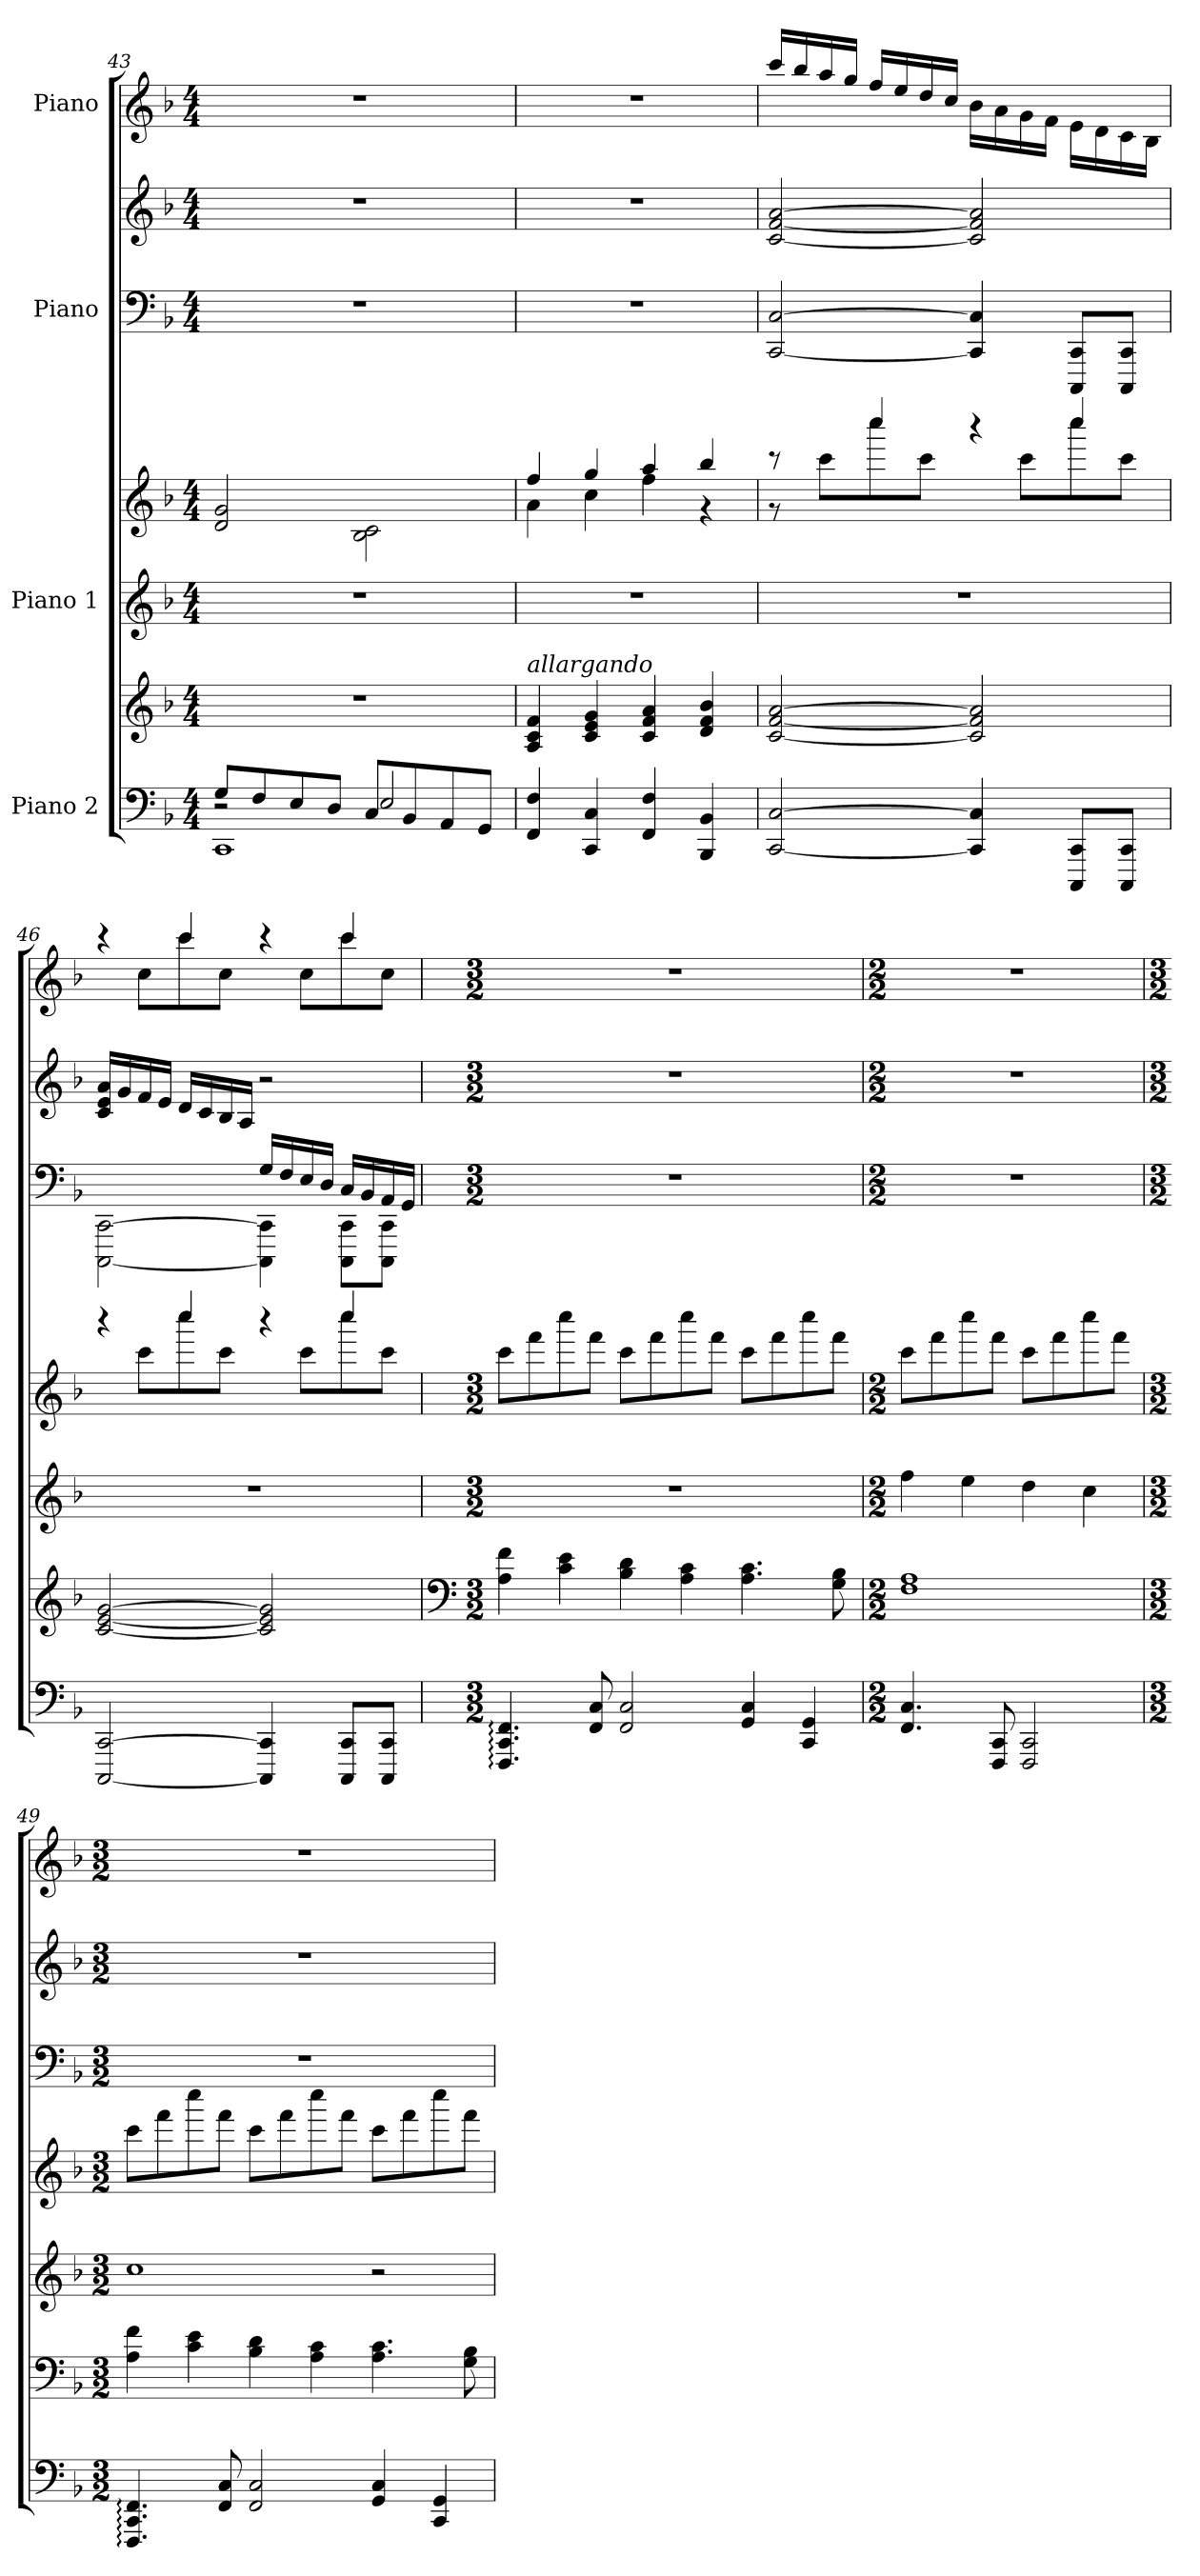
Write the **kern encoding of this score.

**kern	**kern	**kern	**kern	**kern	**kern	**kern
*part4	*part4	*part3	*part3	*part2	*part2	*part1
*staff7	*staff6	*staff5	*staff4	*staff3	*staff2	*staff1
*I"Piano 2	*	*I"Piano 1	*	*I"Piano	*	*I"Piano
*clefF4	*clefG2	*clefG2	*clefG2	*clefF4	*clefG2	*clefG2
*k[b-]	*k[b-]	*k[b-]	*k[b-]	*k[b-]	*k[b-]	*k[b-]
*M4/4	*M4/4	*M4/4	*M4/4	*M4/4	*M4/4	*M4/4
=43	=43	=43	=43	=43	=43	=43
*^	*	*	*	*	*	*
*	*^	*	*	*	*	*	*
8G/L	1CC	2r	1r	1r	2d/ 2g/	1r	1r	1r
8F/	.	.	.	.	.	.	.	.
8E/	.	.	.	.	.	.	.	.
8D/J	.	.	.	.	.	.	.	.
8C/L	.	2E/	.	.	2B-\ 2c\	.	.	.
8BB-/	.	.	.	.	.	.	.	.
8AA/	.	.	.	.	.	.	.	.
8GG/J	.	.	.	.	.	.	.	.
*v	*v	*v	*	*	*	*	*	*
=44	=44	=44	=44	=44	=44	=44
*	*	*	*^	*	*	*
!	!LO:TX:a:i:t=allargando	!	!	!	!	!	!
4FF/ 4F/	4A/ 4c/ 4f/	1r	4ff/	4a<\	1r	1r	1r
4CC/ 4C/	4c/ 4e/ 4g/	.	4gg/	4cc\	.	.	.
4FF/ 4F/	4c/ 4f/ 4a/	.	4aa/	4ff\	.	.	.
4BBB-/ 4BB-/	4d/ 4f/ 4b-/	.	4bb-/	4r	.	.	.
=45	=45	=45	=45	=45	=45	=45	=45
*	*	*	*	*	*	*	*8va
[2CC/ [2C/	[2c/ [2f/ [2a/	1r	8r	8r	[2CC/ [2C/	[2c/ [2f/ [2a/	16cccc/LL
.	.	.	.	.	.	.	16bbb-/
.	.	.	8ryy	8ccc\L	.	.	16aaa/
.	.	.	.	.	.	.	16ggg/JJ
.	.	.	4cccc/	8cccc\	.	.	16fff/LL
.	.	.	.	.	.	.	16eee/
.	.	.	.	8ccc\J	.	.	16ddd/
.	.	.	.	.	.	.	16ccc/JJ
4CC/] 4C/]	2c/] 2f/] 2a/]	.	4r	8ryy	4CC/] 4C/]	2c/] 2f/] 2a/]	16bb-\LL
.	.	.	.	.	.	.	16aa\
.	.	.	.	8ccc\L	.	.	16gg\
.	.	.	.	.	.	.	16ff\JJ
8CCC/ 8CC/L	.	.	4cccc/	8cccc\	8CCC/ 8CC/L	.	16ee\LL
.	.	.	.	.	.	.	16dd\
8CCC/ 8CC/J	.	.	.	8ccc\J	8CCC/ 8CC/J	.	16cc\
.	.	.	.	.	.	.	16b-\JJ
=46	=46	=46	=46	=46	=46	=46	=46
*	*	*	*	*	*^	*	*^
[2CCC/ [2CC/	[2c/ [2e/ [2g/	1r	4r	8ryy	2ryy	[2CCC\ [2CC\	16c/ 16e/ 16a/LL	4r	8ryy
.	.	.	.	.	.	.	16g/	.	.
.	.	.	.	8ccc\L	.	.	16f/	.	8ccc\L
.	.	.	.	.	.	.	16e/JJ	.	.
.	.	.	4cccc/	8cccc\	.	.	16d/LL	4cccc/	8cccc\
.	.	.	.	.	.	.	16c/	.	.
.	.	.	.	8ccc\J	.	.	16B-/	.	8ccc\J
.	.	.	.	.	.	.	16A/JJ	.	.
4CCC/] 4CC/]	2c/] 2e/] 2g/]	.	4r	8ryy	16G/LL	4CCC\] 4CC\]	2r	4r	8ryy
.	.	.	.	.	16F/	.	.	.	.
.	.	.	.	8ccc\L	16E/	.	.	.	8ccc\L
.	.	.	.	.	16D/JJ	.	.	.	.
8CCC/ 8CC/L	.	.	4cccc/	8cccc\	16C/LL	8CCC\ 8CC\L	.	4cccc/	8cccc\
.	.	.	.	.	16BB-/	.	.	.	.
8CCC/ 8CC/J	.	.	.	8ccc\J	16AA/	8CCC\ 8CC\J	.	.	8ccc\J
.	.	.	.	.	16GG/JJ	.	.	.	.
*	*	*	*v	*v	*	*	*	*v	*v
*	*	*	*	*v	*v	*	*
=47	=47	=47	=47	=47	=47	=47
*	*clefF4	*	*	*	*	*
*M3/2	*M3/2	*M3/2	*M3/2	*M3/2	*M3/2	*M3/2
*	*	*	*	*	*	*X8va
4.FFF/: 4.CC/: 4.FF/:	4A\ 4f\	1.r	8ccc\L	1.r	1.r	1.r
.	.	.	8fff\	.	.	.
.	4c\ 4e\	.	8cccc\	.	.	.
8FF/ 8C/	.	.	8fff\J	.	.	.
2FF/ 2C/	4B-\ 4d\	.	8ccc\L	.	.	.
.	.	.	8fff\	.	.	.
.	4A\ 4c\	.	8cccc\	.	.	.
.	.	.	8fff\J	.	.	.
4GG/<< 4C/<<	4.A\ 4.c\	.	8ccc\L	.	.	.
.	.	.	8fff\	.	.	.
4CC/<< 4GG/<<	.	.	8cccc\	.	.	.
.	8G\ 8B-\	.	8fff\J	.	.	.
=48	=48	=48	=48	=48	=48	=48
*M2/2	*M2/2	*M2/2	*M2/2	*M2/2	*M2/2	*M2/2
4.FF/<< 4.C/<<	1F 1A	4ff<\	8ccc\L	1r	1r	1r
.	.	.	8fff\	.	.	.
.	.	4ee\	8cccc\	.	.	.
8FFF/ 8CC/	.	.	8fff\J	.	.	.
2FFF/ 2CC/	.	4dd\	8ccc\L	.	.	.
.	.	.	8fff\	.	.	.
.	.	4cc\	8cccc\	.	.	.
.	.	.	8fff\J	.	.	.
=49	=49	=49	=49	=49	=49	=49
*M3/2	*M3/2	*M3/2	*M3/2	*M3/2	*M3/2	*M3/2
4.FFF/: 4.CC/: 4.FF/:	4A\ 4f\	1cc	8ccc\L	1.r	1.r	1.r
.	.	.	8fff\	.	.	.
.	4c\ 4e\	.	8cccc\	.	.	.
8FF/ 8C/	.	.	8fff\J	.	.	.
2FF/ 2C/	4B-\ 4d\	.	8ccc\L	.	.	.
.	.	.	8fff\	.	.	.
.	4A\ 4c\	.	8cccc\	.	.	.
.	.	.	8fff\J	.	.	.
4GG/ 4C/	4.A\ 4.c\	2r	8ccc\L	.	.	.
.	.	.	8fff\	.	.	.
4CC/ 4GG/	.	.	8cccc\	.	.	.
.	8G\ 8B-\	.	8fff\J	.	.	.
=	=	=	=	=	=	=
*-	*-	*-	*-	*-	*-	*-
